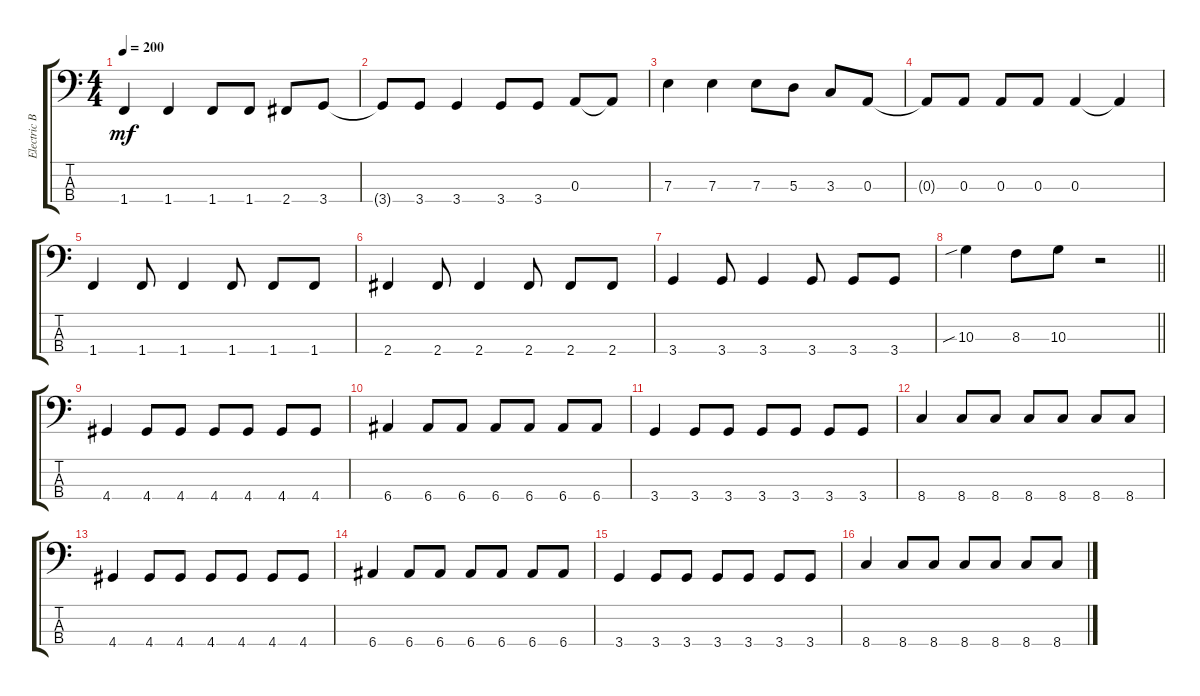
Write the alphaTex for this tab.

\track ("Electric Bass" "Electric B") {instrument electricbassfinger}
\staff {score tabs}
\tuning (G2 D2 A1 E1) {hide}
\ts (4 4)
\tempo 200
\clef f4
\ks c
1.4.4{dy mf} 1.4.4 1.4.8 1.4.8 2.4.8 3.4.8 |
3.4{t}.8 3.4.8 3.4.4 3.4.8 3.4.8 0.3.8 0.3{t}.8 |
7.3.4 7.3.4 7.3.8 5.3.8 3.3.8 0.3.8 |
0.3{t}.8 0.3.8 0.3.8 0.3.8 0.3.4 0.3{t}.4 |
1.4.4 1.4.8 1.4.4 1.4.8 1.4.8 1.4.8 |
2.4.4 2.4.8 2.4.4 2.4.8 2.4.8 2.4.8 |
3.4.4 3.4.8 3.4.4 3.4.8 3.4.8 3.4.8 |
\barLineRight lightlight
10.3{sib}.4 8.3.8 10.3.8 r.2 |
4.4.4 4.4.8 4.4.8 4.4.8 4.4.8 4.4.8 4.4.8 |
6.4.4 6.4.8 6.4.8 6.4.8 6.4.8 6.4.8 6.4.8 |
3.4.4 3.4.8 3.4.8 3.4.8 3.4.8 3.4.8 3.4.8 |
8.4.4 8.4.8 8.4.8 8.4.8 8.4.8 8.4.8 8.4.8 |
4.4.4 4.4.8 4.4.8 4.4.8 4.4.8 4.4.8 4.4.8 |
6.4.4 6.4.8 6.4.8 6.4.8 6.4.8 6.4.8 6.4.8 |
3.4.4 3.4.8 3.4.8 3.4.8 3.4.8 3.4.8 3.4.8 |
8.4.4 8.4.8 8.4.8 8.4.8 8.4.8 8.4.8 8.4.8
